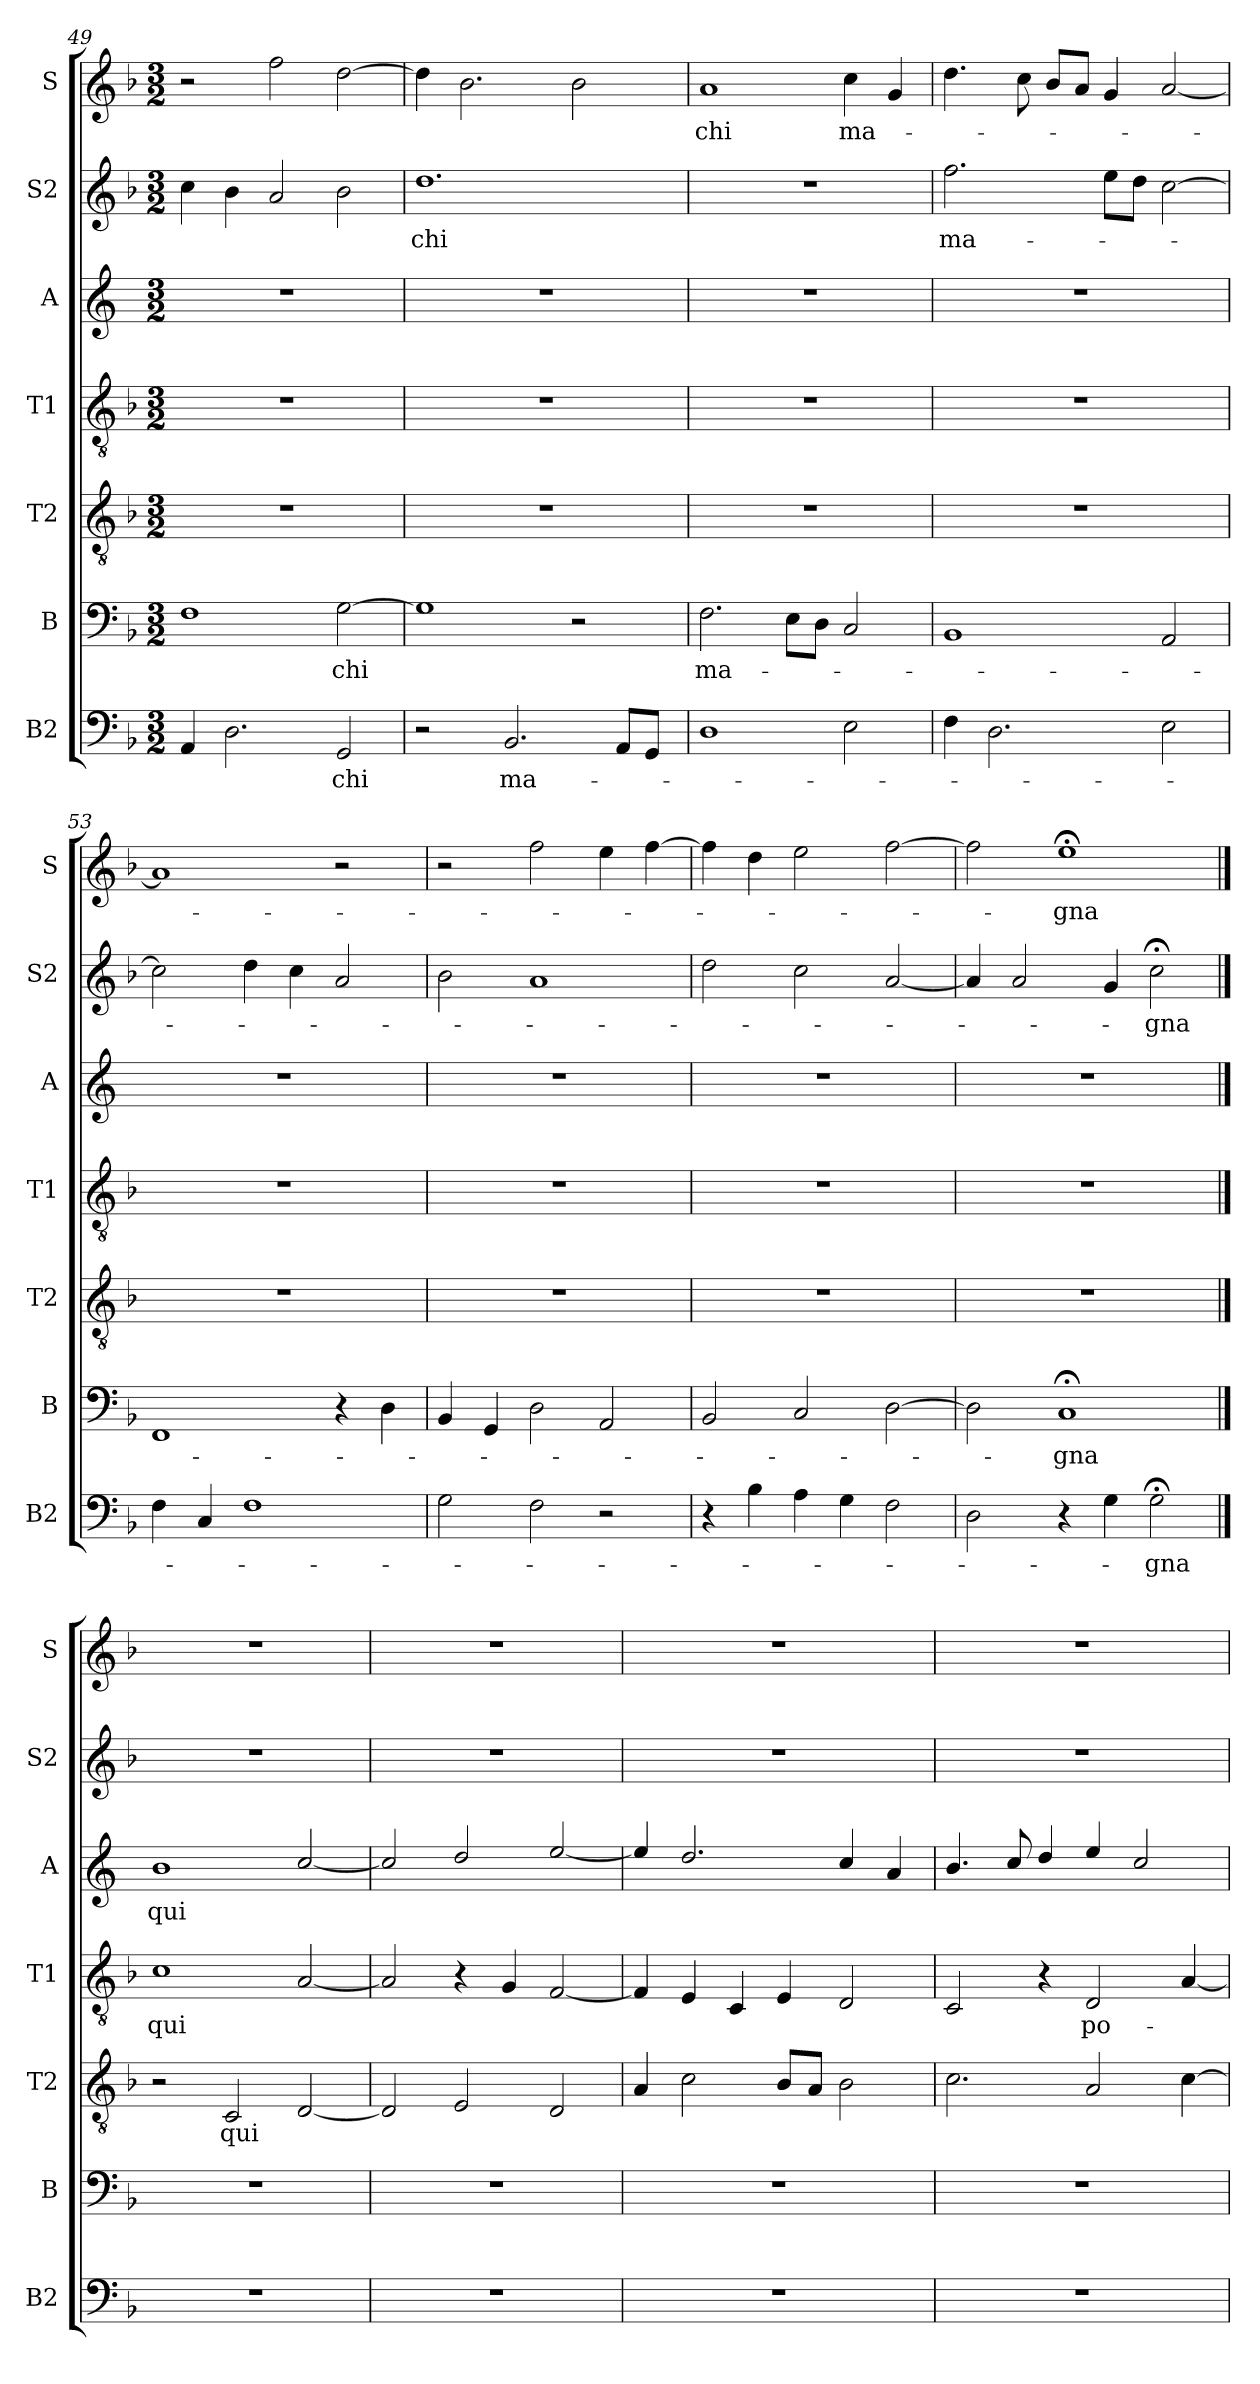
**kern	**text	**kern	**text	**kern	**text	**kern	**text	**kern	**text	**kern	**text	**kern	**text
*part7	*part7	*part6	*part6	*part5	*part5	*part4	*part4	*part3	*part3	*part2	*part2	*part1	*part1
*staff7	*staff7	*staff6	*staff6	*staff5	*staff5	*staff4	*staff4	*staff3	*staff3	*staff2	*staff2	*staff1	*staff1
*I"B2	*	*I"B	*	*I"T2	*	*I"T1	*	*I"A	*	*I"S2	*	*I"S	*
*I'B2	*	*I'B	*	*I'T2	*	*I'T1	*	*I'A	*	*I'S2	*	*I'S	*
*clefF4	*	*clefF4	*	*clefGv2	*	*clefGv2	*	*clefG2	*	*clefG2	*	*clefG2	*
*	*	*	*	*	*	*	*	*ITrd4c7	*	*	*	*	*
*k[b-]	*	*k[b-]	*	*k[b-]	*	*k[b-]	*	*k[b-]	*	*k[b-]	*	*k[b-]	*
*M3/2	*	*M3/2	*	*M3/2	*	*M3/2	*	*M3/2	*	*M3/2	*	*M3/2	*
=49	=49	=49	=49	=49	=49	=49	=49	=49	=49	=49	=49	=49	=49
4AA/	.	1F	.	1.r	.	1.r	.	1.r	.	4cc\	.	2r	.
2.D\	.	.	.	.	.	.	.	.	.	4b-\	.	.	.
.	.	.	.	.	.	.	.	.	.	2a/	.	2ff\	.
2GG/	chi	[2G\	-chi	.	.	.	.	.	.	2b-\	.	[2dd\	.
=50	=50	=50	=50	=50	=50	=50	=50	=50	=50	=50	=50	=50	=50
2r	.	1G]	.	1.r	.	1.r	.	1.r	.	1.dd	-chi	4dd\]	.
.	.	.	.	.	.	.	.	.	.	.	.	2.b-\	.
2.BB-/	ma-	.	.	.	.	.	.	.	.	.	.	.	.
.	.	2r	.	.	.	.	.	.	.	.	.	2b-\	.
8AA/L	.	.	.	.	.	.	.	.	.	.	.	.	.
8GG/J	.	.	.	.	.	.	.	.	.	.	.	.	.
=51	=51	=51	=51	=51	=51	=51	=51	=51	=51	=51	=51	=51	=51
1D	.	2.F\	ma-	1.r	.	1.r	.	1.r	.	1.r	.	1a	chi
.	.	8E\L	.	.	.	.	.	.	.	.	.	.	.
.	.	8D\J	.	.	.	.	.	.	.	.	.	.	.
2E\	.	2C/	.	.	.	.	.	.	.	.	.	4cc\	ma-
.	.	.	.	.	.	.	.	.	.	.	.	4g/	.
=52	=52	=52	=52	=52	=52	=52	=52	=52	=52	=52	=52	=52	=52
4F\	.	1BB-	.	1.r	.	1.r	.	1.r	.	2.ff\	ma-	4.dd\	.
2.D\	.	.	.	.	.	.	.	.	.	.	.	.	.
.	.	.	.	.	.	.	.	.	.	.	.	8cc\	.
.	.	.	.	.	.	.	.	.	.	.	.	8b-/L	.
.	.	.	.	.	.	.	.	.	.	.	.	8a/J	.
.	.	.	.	.	.	.	.	.	.	8ee\L	.	4g/	.
.	.	.	.	.	.	.	.	.	.	8dd\J	.	.	.
2E\	.	2AA/	.	.	.	.	.	.	.	[2cc\	.	[2a/	.
=53	=53	=53	=53	=53	=53	=53	=53	=53	=53	=53	=53	=53	=53
4F\	.	1FF	.	1.r	.	1.r	.	1.r	.	2cc\]	.	1a]	.
4C/	.	.	.	.	.	.	.	.	.	.	.	.	.
1F	.	.	.	.	.	.	.	.	.	4dd\	.	.	.
.	.	.	.	.	.	.	.	.	.	4cc\	.	.	.
.	.	4r	.	.	.	.	.	.	.	2a/	.	2r	.
.	.	4D\	.	.	.	.	.	.	.	.	.	.	.
=54	=54	=54	=54	=54	=54	=54	=54	=54	=54	=54	=54	=54	=54
2G\	.	4BB-/	.	1.r	.	1.r	.	1.r	.	2b-\	.	2r	.
.	.	4GG/	.	.	.	.	.	.	.	.	.	.	.
2F\	.	2D\	.	.	.	.	.	.	.	1a	.	2ff\	.
2r	.	2AA/	.	.	.	.	.	.	.	.	.	4ee\	.
.	.	.	.	.	.	.	.	.	.	.	.	[4ff\	.
=55	=55	=55	=55	=55	=55	=55	=55	=55	=55	=55	=55	=55	=55
4r	.	2BB-/	.	1.r	.	1.r	.	1.r	.	2dd\	.	4ff\]	.
4B-\	.	.	.	.	.	.	.	.	.	.	.	4dd\	.
4A\	.	2C/	.	.	.	.	.	.	.	2cc\	.	2ee\	.
4G\	.	.	.	.	.	.	.	.	.	.	.	.	.
2F\	.	[2D\	.	.	.	.	.	.	.	[2a/	.	[2ff\	.
=56	=56	=56	=56	=56	=56	=56	=56	=56	=56	=56	=56	=56	=56
2D\	.	2D\]	.	1.r	.	1.r	.	1.r	.	4a/]	.	2ff\]	.
.	.	.	.	.	.	.	.	.	.	2a/	.	.	.
4r	.	1C;<	gna	.	.	.	.	.	.	.	.	1ee;<	gna
4G\	.	.	.	.	.	.	.	.	.	4g/	.	.	.
2G;<\	gna	.	.	.	.	.	.	.	.	2cc;<\	gna	.	.
==57	==57	==57	==57	==57	==57	==57	==57	==57	==57	==57	==57	==57	==57
1.r	.	1.r	.	2r	.	1c	qui	1e	qui	1.r	.	1.r	.
.	.	.	.	2C/	qui	.	.	.	.	.	.	.	.
.	.	.	.	[2D/	.	[2A/	.	[2f/	.	.	.	.	.
=58	=58	=58	=58	=58	=58	=58	=58	=58	=58	=58	=58	=58	=58
1.r	.	1.r	.	2D/]	.	2A/]	.	2f/]	.	1.r	.	1.r	.
.	.	.	.	2E/	.	4r	.	2g/	.	.	.	.	.
.	.	.	.	.	.	4G/	.	.	.	.	.	.	.
.	.	.	.	2D/	.	[2F/	.	[2a/	.	.	.	.	.
=59	=59	=59	=59	=59	=59	=59	=59	=59	=59	=59	=59	=59	=59
1.r	.	1.r	.	4A/	.	4F/]	.	4a/]	.	1.r	.	1.r	.
.	.	.	.	2c\	.	4E/	.	2.g/	.	.	.	.	.
.	.	.	.	.	.	4C/	.	.	.	.	.	.	.
.	.	.	.	8B-/L	.	4E/	.	.	.	.	.	.	.
.	.	.	.	8A/J	.	.	.	.	.	.	.	.	.
.	.	.	.	2B-\	.	2D/	.	4f/	.	.	.	.	.
.	.	.	.	.	.	.	.	4d/	.	.	.	.	.
=60	=60	=60	=60	=60	=60	=60	=60	=60	=60	=60	=60	=60	=60
1.r	.	1.r	.	2.c\	.	2C/	.	4.e/	.	1.r	.	1.r	.
.	.	.	.	.	.	.	.	8f/	.	.	.	.	.
.	.	.	.	.	.	4r	.	4g/	.	.	.	.	.
.	.	.	.	2A/	.	2D/	po-	4a/	.	.	.	.	.
.	.	.	.	.	.	.	.	2f/	.	.	.	.	.
.	.	.	.	[4c\	.	[4A/	.	.	.	.	.	.	.
=	=	=	=	=	=	=	=	=	=	=	=	=	=
*-	*-	*-	*-	*-	*-	*-	*-	*-	*-	*-	*-	*-	*-
